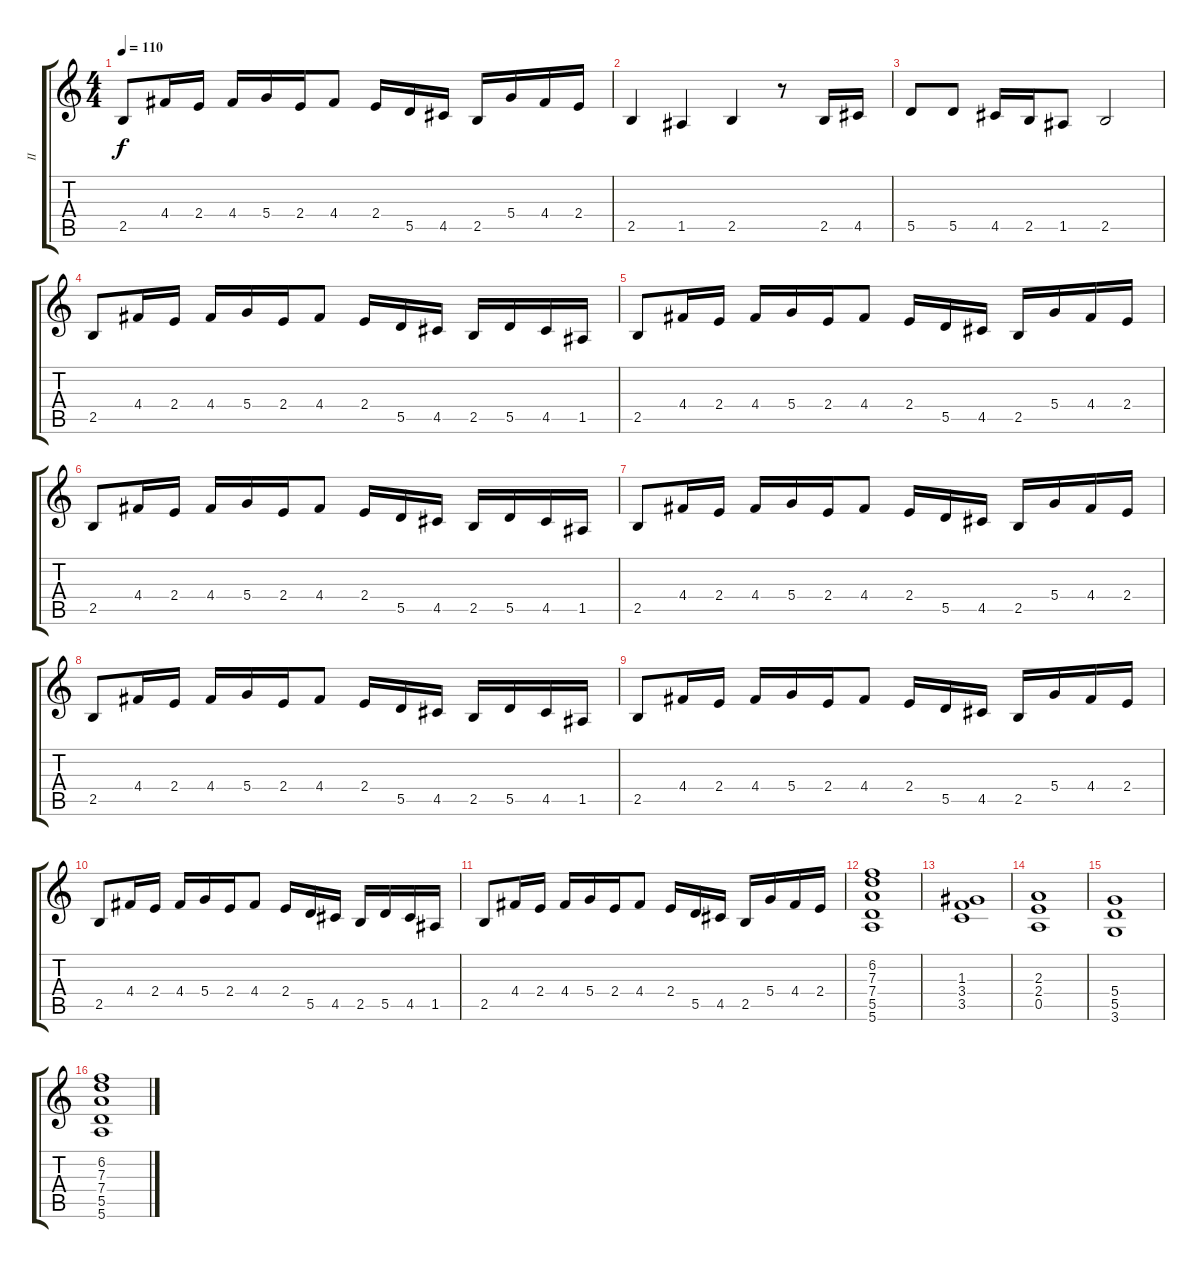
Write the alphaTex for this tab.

\track ("II" "II") {instrument distortionguitar}
\staff {score tabs}
\tuning (E4 B3 G3 D3 A2 E2) {hide}
\ts (4 4)
\tempo 110
\clef g2
\ks c
2.5.8{dy f} 4.4.16 2.4.16 4.4.16 5.4.16 2.4.16 4.4.8 2.4.16 5.5.16 4.5.16 2.5.16 5.4.16 4.4.16 2.4.16 |
2.5.4 1.5.4 2.5.4 r.8 2.5.16 4.5.16 |
5.5.8 5.5.8 4.5.16 2.5.16 1.5.8 2.5.2 |
2.5.8 4.4.16 2.4.16 4.4.16 5.4.16 2.4.16 4.4.8 2.4.16 5.5.16 4.5.16 2.5.16 5.5.16 4.5.16 1.5.16 |
2.5.8 4.4.16 2.4.16 4.4.16 5.4.16 2.4.16 4.4.8 2.4.16 5.5.16 4.5.16 2.5.16 5.4.16 4.4.16 2.4.16 |
2.5.8 4.4.16 2.4.16 4.4.16 5.4.16 2.4.16 4.4.8 2.4.16 5.5.16 4.5.16 2.5.16 5.5.16 4.5.16 1.5.16 |
2.5.8 4.4.16 2.4.16 4.4.16 5.4.16 2.4.16 4.4.8 2.4.16 5.5.16 4.5.16 2.5.16 5.4.16 4.4.16 2.4.16 |
2.5.8 4.4.16 2.4.16 4.4.16 5.4.16 2.4.16 4.4.8 2.4.16 5.5.16 4.5.16 2.5.16 5.5.16 4.5.16 1.5.16 |
2.5.8 4.4.16 2.4.16 4.4.16 5.4.16 2.4.16 4.4.8 2.4.16 5.5.16 4.5.16 2.5.16 5.4.16 4.4.16 2.4.16 |
2.5.8 4.4.16 2.4.16 4.4.16 5.4.16 2.4.16 4.4.8 2.4.16 5.5.16 4.5.16 2.5.16 5.5.16 4.5.16 1.5.16 |
2.5.8 4.4.16 2.4.16 4.4.16 5.4.16 2.4.16 4.4.8 2.4.16 5.5.16 4.5.16 2.5.16 5.4.16 4.4.16 2.4.16 |
(6.2 7.3 7.4 5.5 5.6).1 |
(1.3 3.4 3.5).1 |
(2.3 2.4 0.5).1 |
(5.4 5.5 3.6).1 |
(6.2 7.3 7.4 5.5 5.6).1
